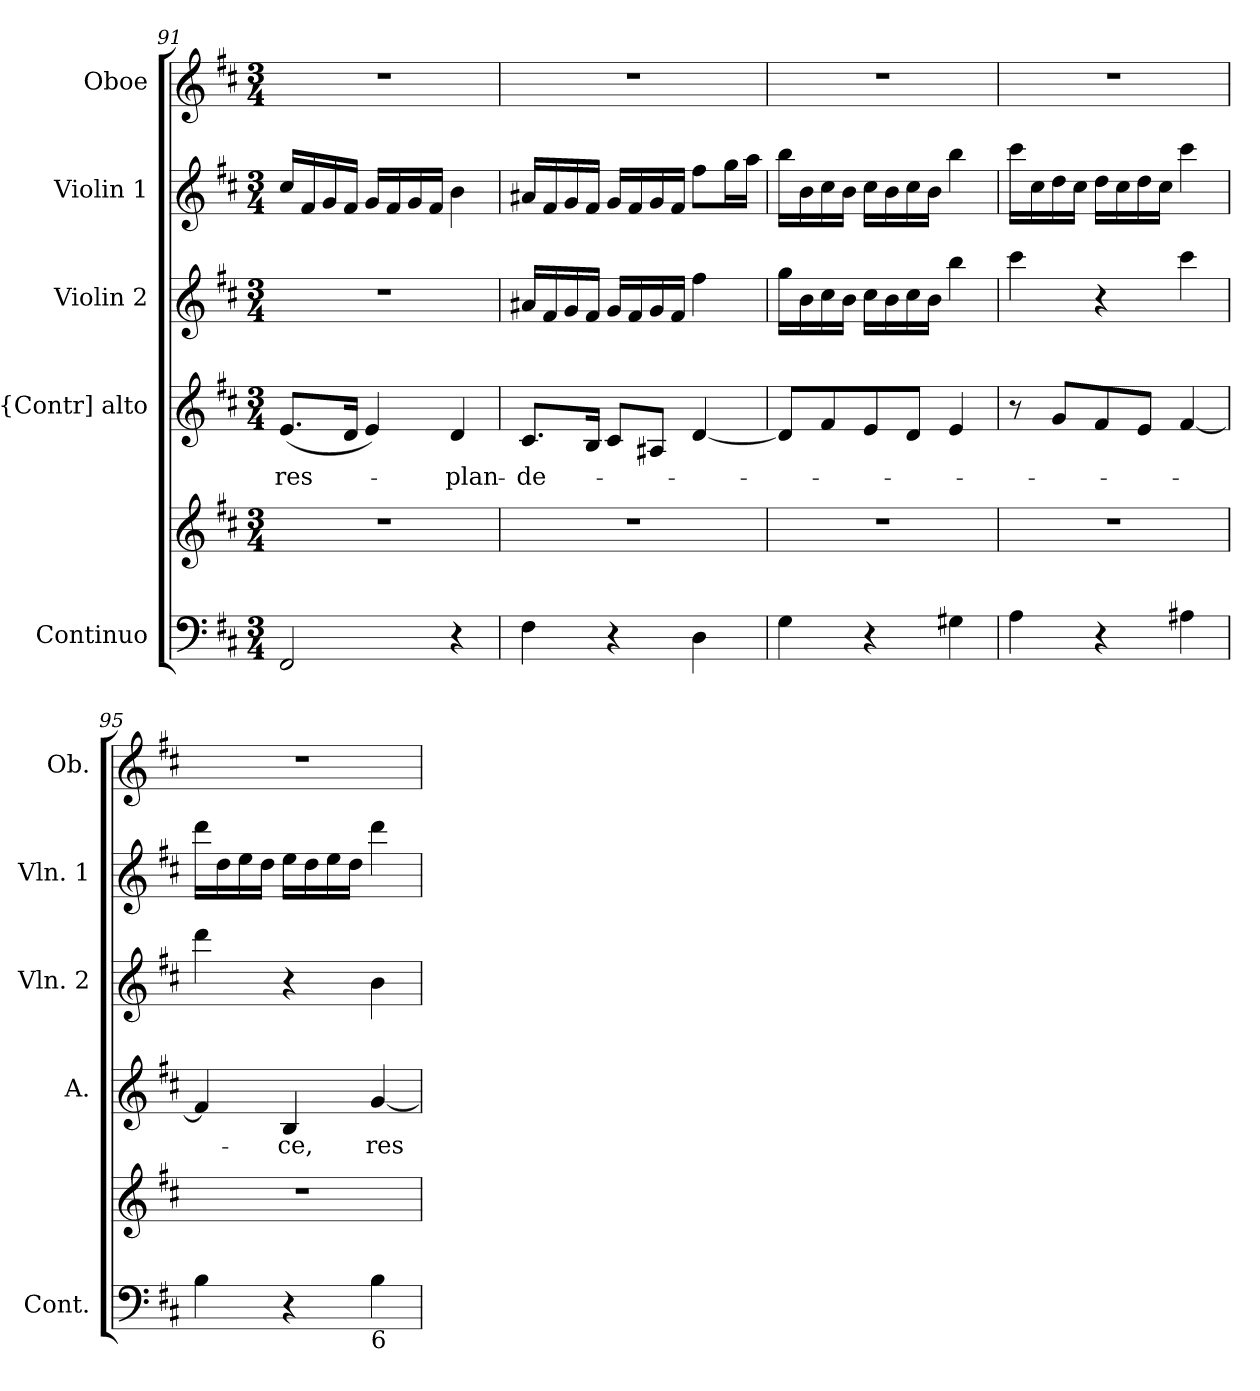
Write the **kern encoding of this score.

**kern	**kern	**kern	**text	**kern	**kern	**kern
*part5	*part5	*part4	*part4	*part3	*part2	*part1
*staff6	*staff5	*staff4	*staff4	*staff3	*staff2	*staff1
*I"Continuo	*	*I"{Contr] alto	*	*I"Violin 2	*I"Violin 1	*I"Oboe
*I'Cont.	*	*I'A.	*	*I'Vln. 2	*I'Vln. 1	*I'Ob.
*clefF4	*clefG2	*clefG2	*	*clefG2	*clefG2	*clefG2
*k[f#c#]	*k[f#c#]	*k[f#c#]	*	*k[f#c#]	*k[f#c#]	*k[f#c#]
*D:	*D:	*D:	*	*D:	*D:	*D:
*M3/4	*M3/4	*M3/4	*	*M3/4	*M3/4	*M3/4
=91	=91	=91	=91	=91	=91	=91
!	!LO:N:vis=1	!	!	!	!	!
!	!	!	!LO:LY:b:color=#000000	!LO:N:vis=1	!	!LO:N:vis=1
2FF#i/	2.r	(8.ei/L	res-	2.r	16cc#i/LL	2.r
.	.	.	.	.	16f#i/	.
.	.	.	.	.	16gi/	.
.	.	16di/Jk	.	.	16f#i/JJ	.
.	.	4ei/)	.	.	16gi/LL	.
.	.	.	.	.	16f#i/	.
.	.	.	.	.	16gi/	.
.	.	.	.	.	16f#i/JJ	.
!	!	!	!LO:LY:b:color=#000000	!	!	!
4r	.	4di/	-plan-	.	4bi\	.
!!LO:LB:g=z
=92	=92	=92	=92	=92	=92	=92
!	!LO:N:vis=1	!	!	!	!	!
!	!	!	!LO:LY:b:color=#000000	!	!	!LO:N:vis=1
4F#i\	2.r	8.c#i/L	-de-	16a#Xi/LL	16a#Xi/LL	2.r
.	.	.	.	16f#i/	16f#i/	.
.	.	.	.	16gi/	16gi/	.
.	.	16Bi/Jk	.	16f#i/JJ	16f#i/JJ	.
4r	.	8c#i/L	.	16gi/LL	16gi/LL	.
.	.	.	.	16f#i/	16f#i/	.
.	.	8A#Xi/J	.	16gi/	16gi/	.
.	.	.	.	16f#i/JJ	16f#i/JJ	.
4Di\	.	[4di/	.	4ff#i\	8ff#i\L	.
.	.	.	.	.	16ggi\L	.
.	.	.	.	.	16aai\JJ	.
=93	=93	=93	=93	=93	=93	=93
!	!LO:N:vis=1	!	!	!	!	!LO:N:vis=1
4Gi\	2.r	8di/L]	.	16ggi\LL	16bbi\LL	2.r
.	.	.	.	16bi\	16bi\	.
.	.	8f#i/	.	16cc#i\	16cc#i\	.
.	.	.	.	16bi\JJ	16bi\JJ	.
4r	.	8ei/	.	16cc#i\LL	16cc#i\LL	.
.	.	.	.	16bi\	16bi\	.
.	.	8di/J	.	16cc#i\	16cc#i\	.
.	.	.	.	16bi\JJ	16bi\JJ	.
4G#Xi\	.	4ei/	.	4bbi\	4bbi\	.
=94	=94	=94	=94	=94	=94	=94
!	!LO:N:vis=1	!	!	!	!	!LO:N:vis=1
4Ai\	2.r	8r	.	4ccc#i\	16ccc#i\LL	2.r
.	.	.	.	.	16cc#i\	.
.	.	8gi/L	.	.	16ddi\	.
.	.	.	.	.	16cc#i\JJ	.
4r	.	8f#i/	.	4r	16ddi\LL	.
.	.	.	.	.	16cc#i\	.
.	.	8ei/J	.	.	16ddi\	.
.	.	.	.	.	16cc#i\JJ	.
4A#Xi\	.	[4f#i/	.	4ccc#i\	4ccc#i\	.
=95	=95	=95	=95	=95	=95	=95
!	!LO:N:vis=1	!	!	!	!	!LO:N:vis=1
4Bi\	2.r	4f#i/]	.	4dddi\	16dddi\LL	2.r
.	.	.	.	.	16ddi\	.
.	.	.	.	.	16eei\	.
.	.	.	.	.	16ddi\JJ	.
!	!	!	!LO:LY:b:color=#000000	!	!	!
4r	.	4Bi/	-ce,	4r	16eei\LL	.
.	.	.	.	.	16ddi\	.
.	.	.	.	.	16eei\	.
.	.	.	.	.	16ddi\JJ	.
!LO:TX:b:t=6	!	!	!	!	!	!
!	!	!	!LO:LY:b:color=#000000	!	!	!
4Bi\	.	[4gi/	res-	4bi\	4dddi\	.
=	=	=	=	=	=	=
*-	*-	*-	*-	*-	*-	*-
